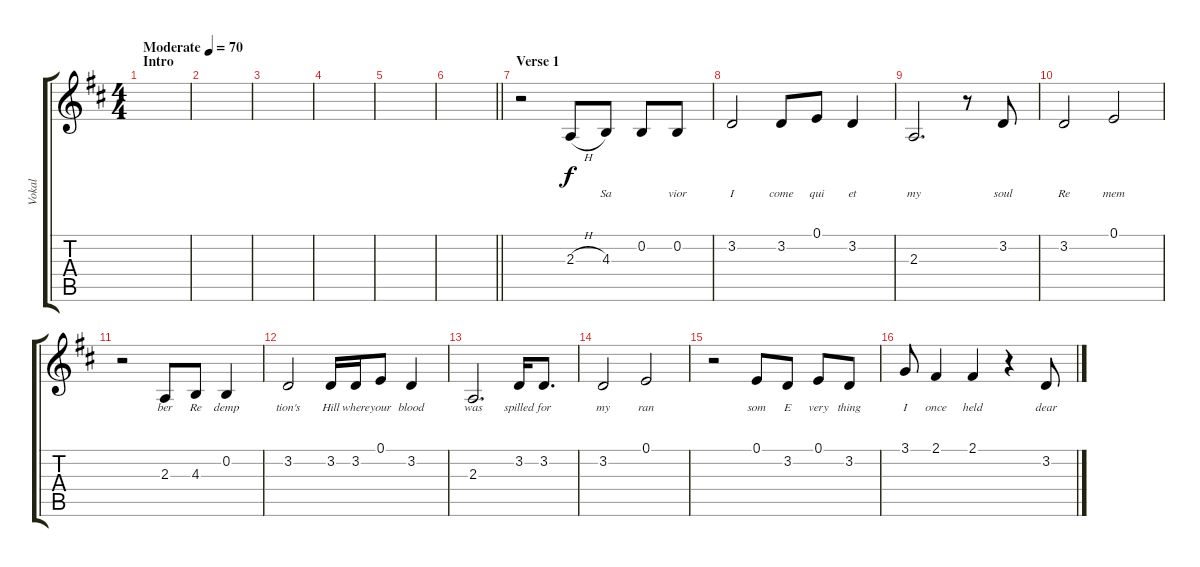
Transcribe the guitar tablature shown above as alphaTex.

\track ("Vokal" "Vokal") {instrument flute}
\staff {score tabs}
\tuning (E4 B3 G3 D3 A2 E2) {hide}
\ts (4 4)
\section ("" "Intro")
\tempo (70 "Moderate")
\clef g2
\ks d
|
|
|
|
|
\barLineRight lightlight
|
\section ("" "Verse 1")
r.2 2.3{h}.8{lyrics (0 "") lyrics (1 "") lyrics (2 "") lyrics (3 "") lyrics (4 "")} 4.3.8{lyrics (0 "Sa") lyrics (1 "") lyrics (2 "") lyrics (3 "") lyrics (4 "")} 0.2.8{lyrics (0 "") lyrics (1 "") lyrics (2 "") lyrics (3 "") lyrics (4 "")} 0.2.8{lyrics (0 "vior") lyrics (1 "") lyrics (2 "") lyrics (3 "") lyrics (4 "")} |
3.2.2{lyrics (0 "I") lyrics (1 "") lyrics (2 "") lyrics (3 "") lyrics (4 "")} 3.2.8{lyrics (0 "come") lyrics (1 "") lyrics (2 "") lyrics (3 "") lyrics (4 "")} 0.1.8{lyrics (0 "qui") lyrics (1 "") lyrics (2 "") lyrics (3 "") lyrics (4 "")} 3.2.4{lyrics (0 "et") lyrics (1 "") lyrics (2 "") lyrics (3 "") lyrics (4 "")} |
2.3.2{d lyrics (0 "my") lyrics (1 "") lyrics (2 "") lyrics (3 "") lyrics (4 "")} r.8 3.2.8{lyrics (0 "soul") lyrics (1 "") lyrics (2 "") lyrics (3 "") lyrics (4 "")} |
3.2.2{lyrics (0 "Re") lyrics (1 "") lyrics (2 "") lyrics (3 "") lyrics (4 "")} 0.1.2{lyrics (0 "mem") lyrics (1 "") lyrics (2 "") lyrics (3 "") lyrics (4 "")} |
r.2 2.3.8{lyrics (0 "ber") lyrics (1 "") lyrics (2 "") lyrics (3 "") lyrics (4 "")} 4.3.8{lyrics (0 "Re") lyrics (1 "") lyrics (2 "") lyrics (3 "") lyrics (4 "")} 0.2.4{lyrics (0 "demp") lyrics (1 "") lyrics (2 "") lyrics (3 "") lyrics (4 "")} |
3.2.2{lyrics (0 "tion's") lyrics (1 "") lyrics (2 "") lyrics (3 "") lyrics (4 "")} 3.2.16{lyrics (0 "Hill") lyrics (1 "") lyrics (2 "") lyrics (3 "") lyrics (4 "")} 3.2.16{lyrics (0 "where") lyrics (1 "") lyrics (2 "") lyrics (3 "") lyrics (4 "")} 0.1.8{lyrics (0 "your") lyrics (1 "") lyrics (2 "") lyrics (3 "") lyrics (4 "")} 3.2.4{lyrics (0 "blood") lyrics (1 "") lyrics (2 "") lyrics (3 "") lyrics (4 "")} |
2.3.2{d lyrics (0 "was") lyrics (1 "") lyrics (2 "") lyrics (3 "") lyrics (4 "")} 3.2.16{lyrics (0 "spilled") lyrics (1 "") lyrics (2 "") lyrics (3 "") lyrics (4 "")} 3.2.8{d lyrics (0 "for") lyrics (1 "") lyrics (2 "") lyrics (3 "") lyrics (4 "")} |
3.2.2{lyrics (0 "my") lyrics (1 "") lyrics (2 "") lyrics (3 "") lyrics (4 "")} 0.1.2{lyrics (0 "ran") lyrics (1 "") lyrics (2 "") lyrics (3 "") lyrics (4 "")} |
r.2 0.1.8{lyrics (0 "som") lyrics (1 "") lyrics (2 "") lyrics (3 "") lyrics (4 "")} 3.2.8{lyrics (0 "E") lyrics (1 "") lyrics (2 "") lyrics (3 "") lyrics (4 "")} 0.1.8{lyrics (0 "very") lyrics (1 "") lyrics (2 "") lyrics (3 "") lyrics (4 "")} 3.2.8{lyrics (0 "thing") lyrics (1 "") lyrics (2 "") lyrics (3 "") lyrics (4 "")} |
3.1.8{lyrics (0 "I") lyrics (1 "") lyrics (2 "") lyrics (3 "") lyrics (4 "")} 2.1.4{lyrics (0 "once") lyrics (1 "") lyrics (2 "") lyrics (3 "") lyrics (4 "")} 2.1.4{lyrics (0 "held") lyrics (1 "") lyrics (2 "") lyrics (3 "") lyrics (4 "")} r.4 3.2.8{lyrics (0 "dear") lyrics (1 "") lyrics (2 "") lyrics (3 "") lyrics (4 "")}
